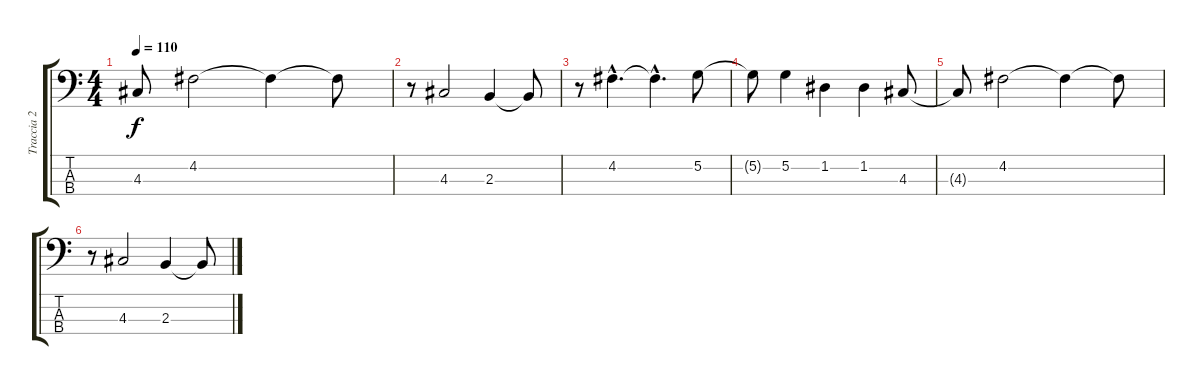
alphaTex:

\track ("Traccia 2" "Traccia 2") {instrument electricbassfinger}
\staff {score tabs}
\tuning (G2 D2 A1 E1) {hide}
\ts (4 4)
\tempo 110
\clef f4
\ks c
4.3{t}.8{dy f} 4.2.2 4.2{t}.4 4.2{t}.8 |
r.8 4.3.2 2.3.4 2.3{t}.8 |
r.8{volume 2} 4.2{hac}.4{d} 4.2{hac t}.4{d} 5.2.8 |
5.2{t}.8 5.2.4 1.2.4 1.2.4 4.3.8 |
4.3{t}.8 4.2.2 4.2{t}.4 4.2{t}.8 |
r.8 4.3.2 2.3.4 2.3{t}.8
